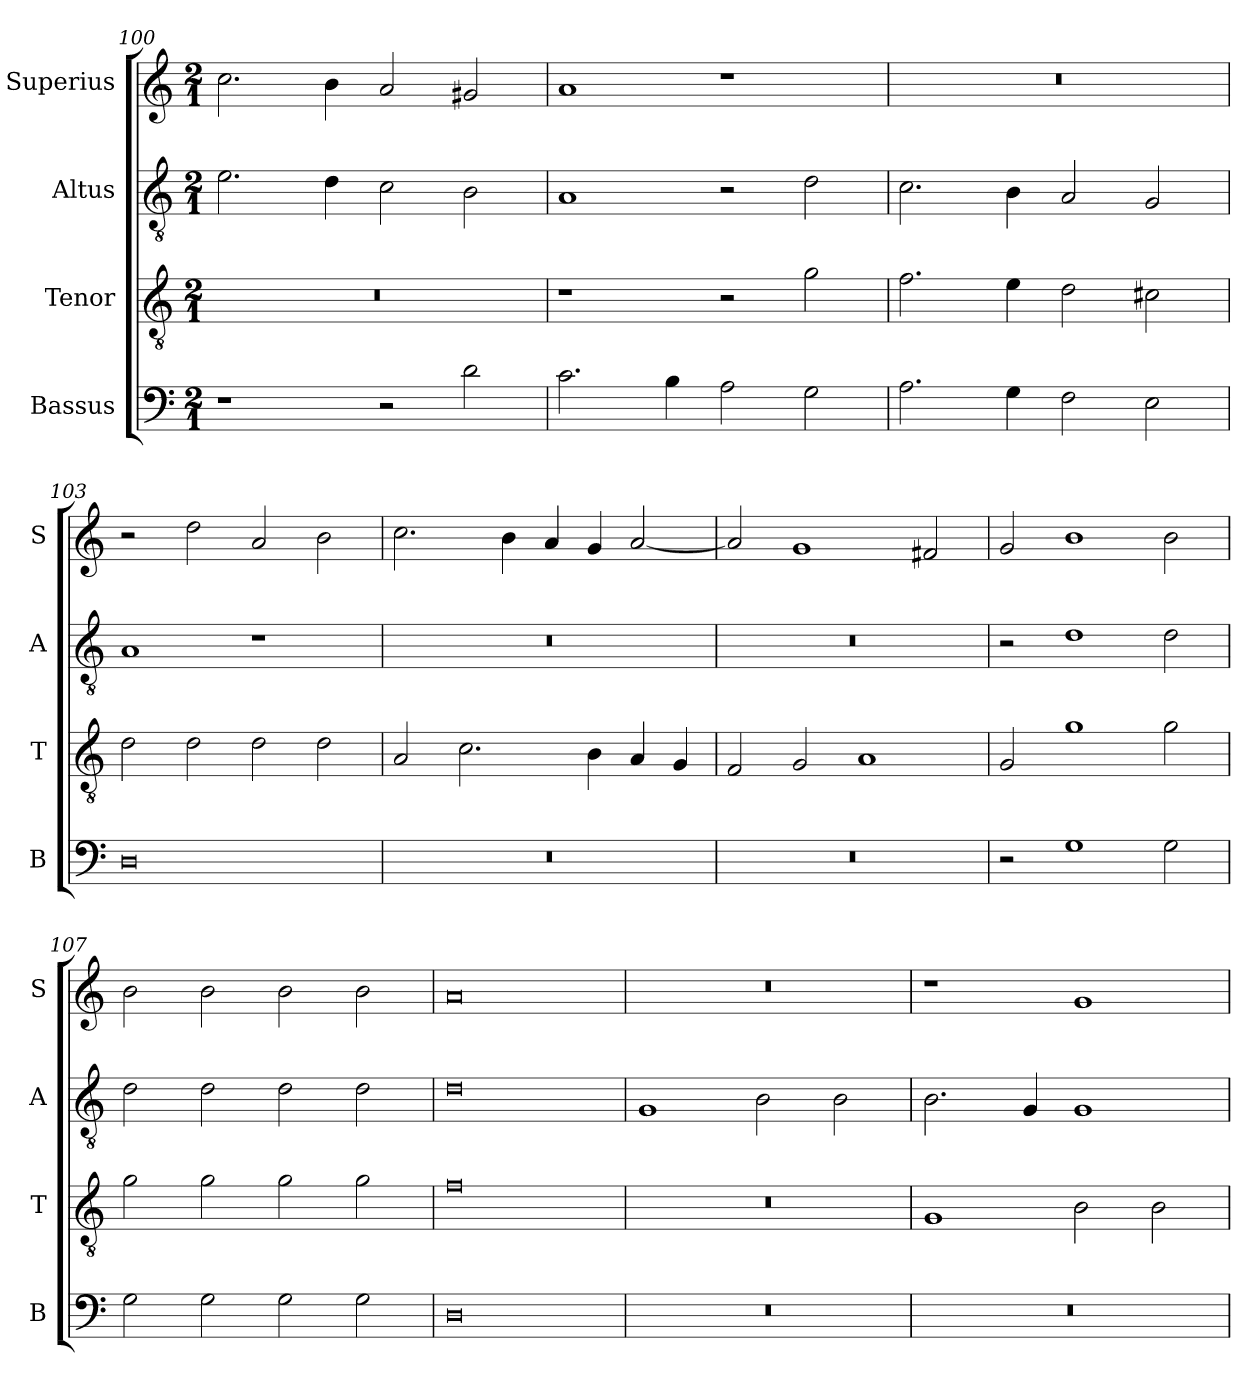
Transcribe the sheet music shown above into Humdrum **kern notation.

**kern	**kern	**kern	**kern
*part4	*part3	*part2	*part1
*staff4	*staff3	*staff2	*staff1
*I"Bassus	*I"Tenor	*I"Altus	*I"Superius
*I'B	*I'T	*I'A	*I'S
*clefF4	*clefGv2	*clefGv2	*clefG2
*k[]	*k[]	*k[]	*k[]
*M2/1	*M2/1	*M2/1	*M2/1
=100	=100	=100	=100
1r	0r	2.e\	2.cc\
.	.	4d\	4b\
2r	.	2c\	2a/
2d\	.	2B\	2g#X/
=101	=101	=101	=101
2.c\	1r	1A	1a
4B\	.	.	.
2A\	2r	2r	1r
2G\	2g\	2d\	.
=102	=102	=102	=102
2.A\	2.f\	2.c\	0r
4G\	4e\	4B\	.
2F\	2d\	2A/	.
2E\	2c#X\	2G/	.
=103	=103	=103	=103
0D	2d\	1A	2r
.	2d\	.	2dd\
.	2d\	1r	2a/
.	2d\	.	2b\
=104	=104	=104	=104
0r	2A/	0r	2.cc\
.	2.c\	.	.
.	.	.	4b\
.	.	.	4a/
.	4B\	.	4g/
.	4A/	.	[2a/
.	4G/	.	.
=105	=105	=105	=105
0r	2F/	0r	2a/]
.	2G/	.	1g
.	1A	.	.
.	.	.	2f#X/
=106	=106	=106	=106
2r	2G/	2r	2g/
1G	1g	1d	1b
2G\	2g\	2d\	2b\
=107	=107	=107	=107
2G\	2g\	2d\	2b\
2G\	2g\	2d\	2b\
2G\	2g\	2d\	2b\
2G\	2g\	2d\	2b\
=108	=108	=108	=108
0D	0f	0d	0a
=109	=109	=109	=109
0r	0r	1G	0r
.	.	2B\	.
.	.	2B\	.
=110	=110	=110	=110
0r	1G	2.B\	1r
.	.	4G/	.
.	2B\	1G	1g
.	2B\	.	.
=	=	=	=
*-	*-	*-	*-
